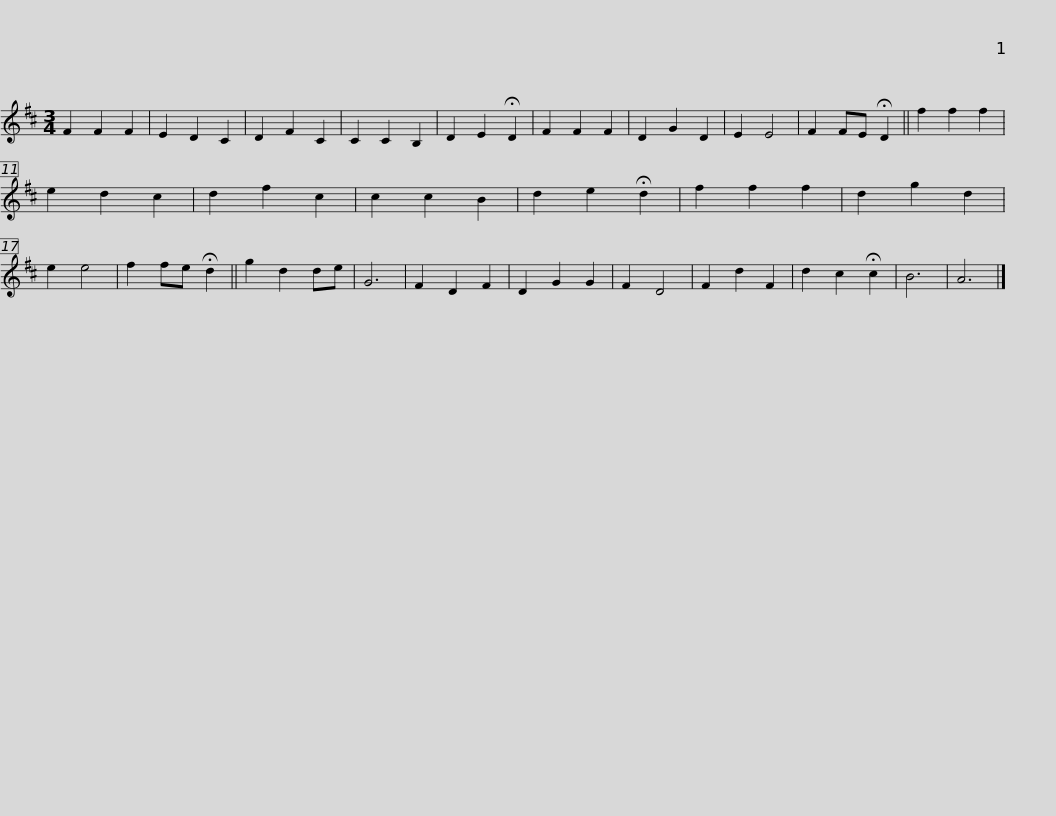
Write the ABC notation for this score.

X:1
L:1/8
M:3/4
I:linebreak $
K:D
V:1 treble
V:1
 F2 F2 F2 | E2 D2 C2 | D2 F2 C2 | C2 C2 B,2 | D2 E2 !fermata!D2 | %5
 F2 F2 F2 | D2 G2 D2 | E2 E4 | F2 FE !fermata!D2 || f2 f2 f2 | %10
 e2 d2 c2 | d2 f2 c2 |$ c2 c2 B2 | d2 e2 !fermata!d2 | f2 f2 f2 | %15
 d2 g2 d2 | e2 e4 | f2 fe !fermata!d2 || g2 d2 de | G6 | %20
 F2 D2 F2 | D2 G2 G2 | F2 D4 | F2 d2 F2 | d2 c2 !fermata!c2 |$ %25
 B6 | A6 |] %27
